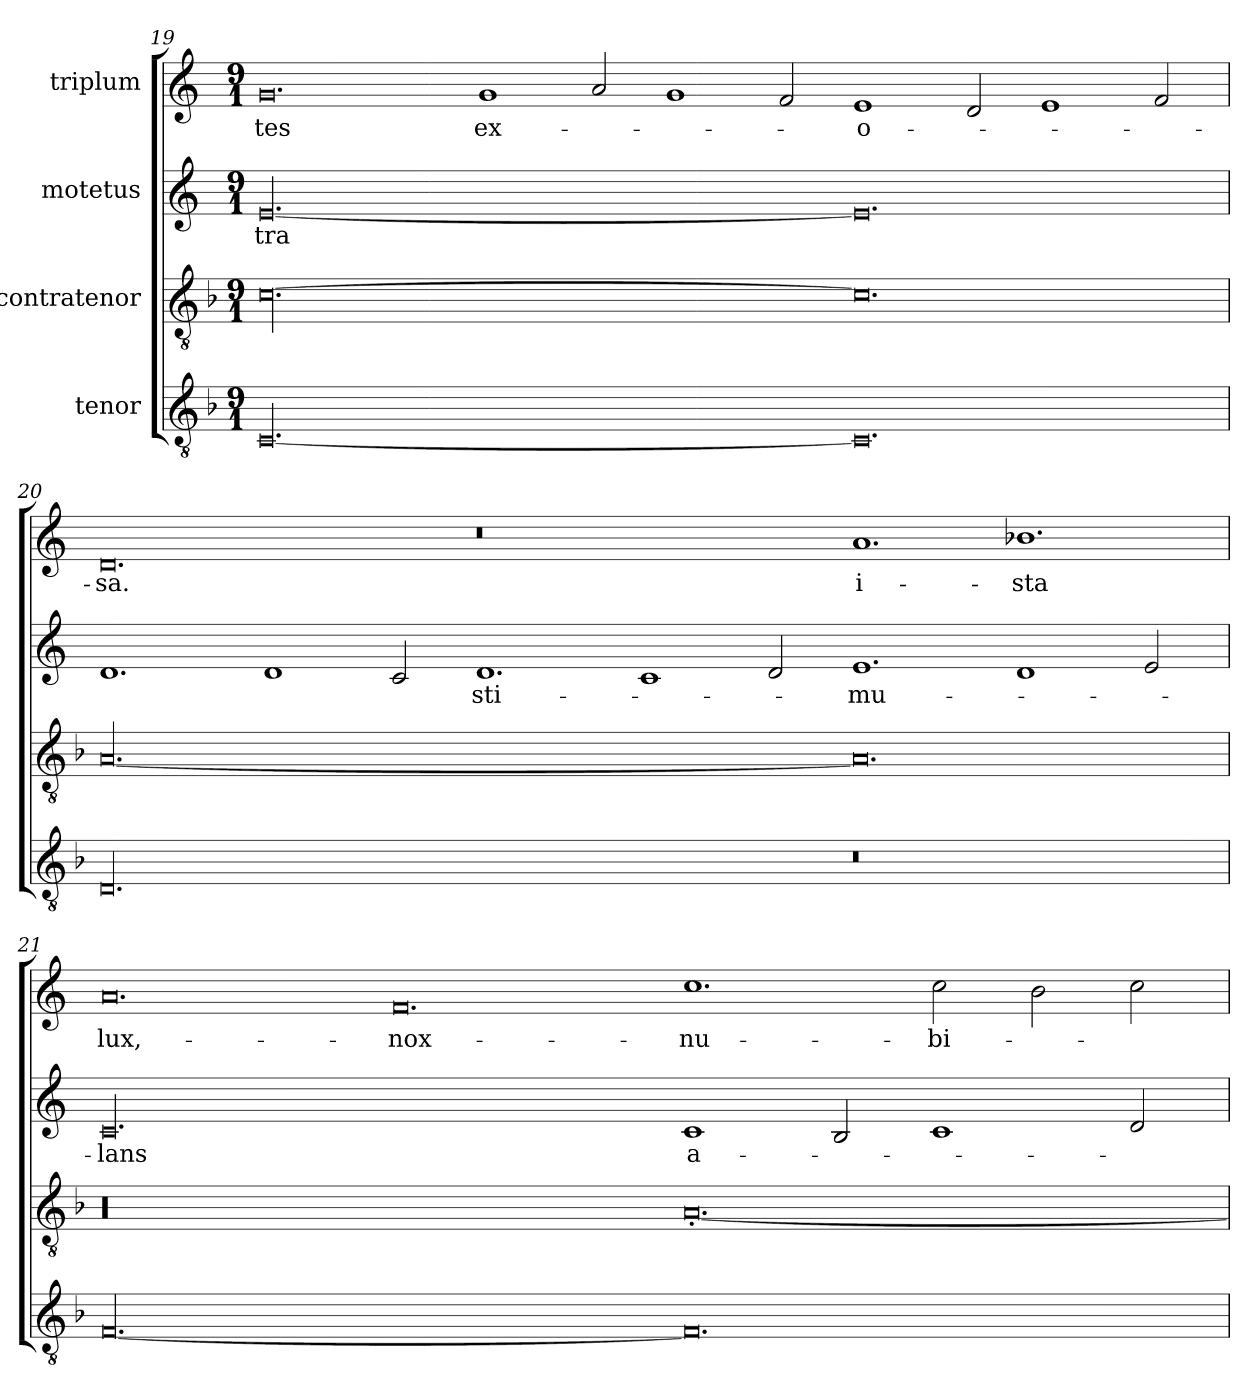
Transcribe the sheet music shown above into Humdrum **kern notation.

**kern	**kern	**kern	**text	**kern	**text
*part4	*part3	*part2	*part2	*part1	*part1
*staff4	*staff3	*staff2	*staff2	*staff1	*staff1
*I"tenor	*I"contratenor	*I"motetus	*	*I"triplum	*
*clefGv2	*clefGv2	*clefG2	*	*clefG2	*
*k[b-]	*k[b-]	*k[]	*	*k[]	*
*F:	*F:	*C:	*	*C:	*
*M9/1	*M9/1	*M9/1	*	*M9/1	*
=19	=19	=19	=19	=19	=19
[00.C/	[00.c\	[00.e/	-tra	0.g/	-tes
.	.	.	.	1g/	ex-
.	.	.	.	2a/	.
.	.	.	.	1g/	.
.	.	.	.	2f/	.
0.C/]	0.c\]	0.e/]	.	1e/	-o-
.	.	.	.	2d/	.
.	.	.	.	1e/	.
.	.	.	.	2f/	.
=20	=20	=20	=20	=20	=20
00.D/	[00.A/	1.d/	.	0.d/	-sa.
.	.	1d/	.	.	.
.	.	2c/	.	.	.
.	.	1.d/	sti-	0.r	.
.	.	1c/	.	.	.
.	.	2d/	.	.	.
0.r	0.A/]	1.e/	-mu-	1.a/	i-
.	.	1d/	.	1.b-X\	-sta
.	.	2e/	.	.	.
!!LO:PB:g=z
=21	=21	=21	=21	=21	=21
[00.F/	00.r	00.c/	-lans	0.a/	lux,-
.	.	.	.	0.f/	nox-
0.F/]	[0.A'/	1c/	a-	1.cc\	nu-
.	.	2B/	.	.	.
.	.	1c/	.	2cc\	-bi-
.	.	.	.	2b\	.
.	.	2d/	.	2cc\	.
=	=	=	=	=	=
*-	*-	*-	*-	*-	*-
